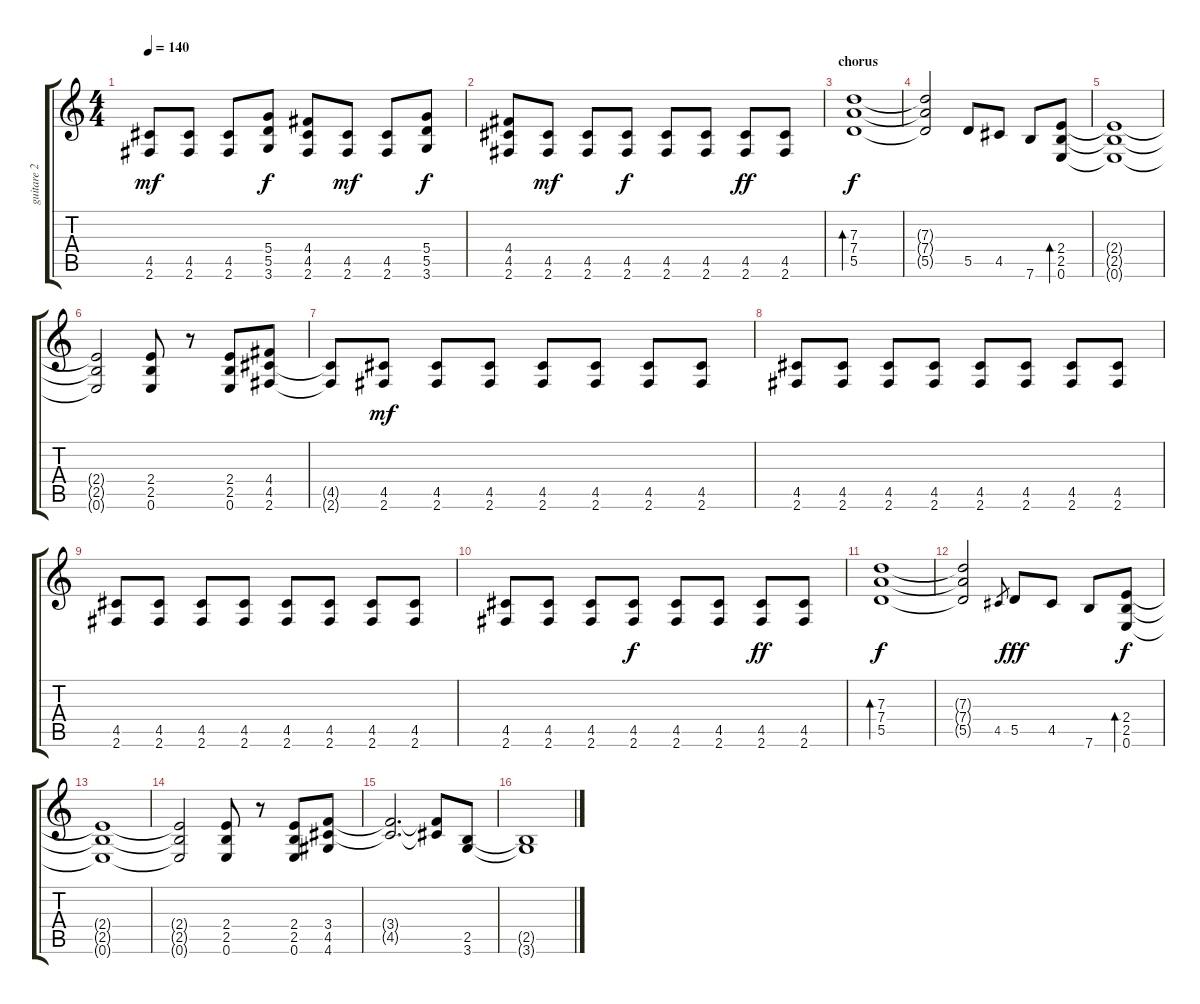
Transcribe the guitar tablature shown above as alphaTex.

\track ("guitare 2" "guitare 2") {instrument overdrivenguitar}
\staff {score tabs}
\tuning (E4 B3 G3 D3 A2 E2) {hide}
\ts (4 4)
\tempo 140
\clef g2
\ks c
(4.5 2.6).8{dy mf} (4.5 2.6).8 (4.5 2.6).8 (5.4 5.5 3.6).8{dy f} (4.4 4.5 2.6).8 (4.5 2.6).8{dy mf} (4.5 2.6).8 (5.4 5.5 3.6).8{dy f} |
(4.4 4.5 2.6).8 (4.5 2.6).8{dy mf} (4.5 2.6).8 (4.5 2.6).8{dy f} (4.5 2.6).8 (4.5 2.6).8 (4.5 2.6).8{dy ff} (4.5 2.6).8 |
\section ("" "chorus")
(7.3 7.4 5.5).1{bd 240 dy f} |
(7.3{t} 7.4{t} 5.5{t}).2 5.5.8 4.5.8 7.6.8 (2.4 2.5 0.6).8{bd 240} |
(2.4{t} 2.5{t} 0.6{t}).1 |
(2.4{t} 2.5{t} 0.6{t}).2 (2.4 2.5 0.6).8 r.8 (2.4 2.5 0.6).8 (4.4 4.5 2.6).8 |
(4.5{t} 2.6{t}).8 (4.5 2.6).8{dy mf} (4.5 2.6).8 (4.5 2.6).8 (4.5 2.6).8 (4.5 2.6).8 (4.5 2.6).8 (4.5 2.6).8 |
(4.5 2.6).8 (4.5 2.6).8 (4.5 2.6).8 (4.5 2.6).8 (4.5 2.6).8 (4.5 2.6).8 (4.5 2.6).8 (4.5 2.6).8 |
(4.5 2.6).8 (4.5 2.6).8 (4.5 2.6).8 (4.5 2.6).8 (4.5 2.6).8 (4.5 2.6).8 (4.5 2.6).8 (4.5 2.6).8 |
(4.5 2.6).8 (4.5 2.6).8 (4.5 2.6).8 (4.5 2.6).8{dy f} (4.5 2.6).8 (4.5 2.6).8 (4.5 2.6).8{dy ff} (4.5 2.6).8 |
(7.3 7.4 5.5).1{bd 240 dy f} |
(7.3{t} 7.4{t} 5.5{t}).2 4.5.8{gr} 5.5.8{dy fff} 4.5.8 7.6.8 (2.4 2.5 0.6).8{bd 240 dy f} |
(2.4{t} 2.5{t} 0.6{t}).1 |
(2.4{t} 2.5{t} 0.6{t}).2 (2.4 2.5 0.6).8 r.8 (2.4 2.5 0.6).8 (3.4 4.5 4.6).8 |
(3.4{t} 4.5{t}).2{d} (3.4{t} 4.5{t}).8 (2.5 3.6).8 |
(2.5{t} 3.6{t}).1
